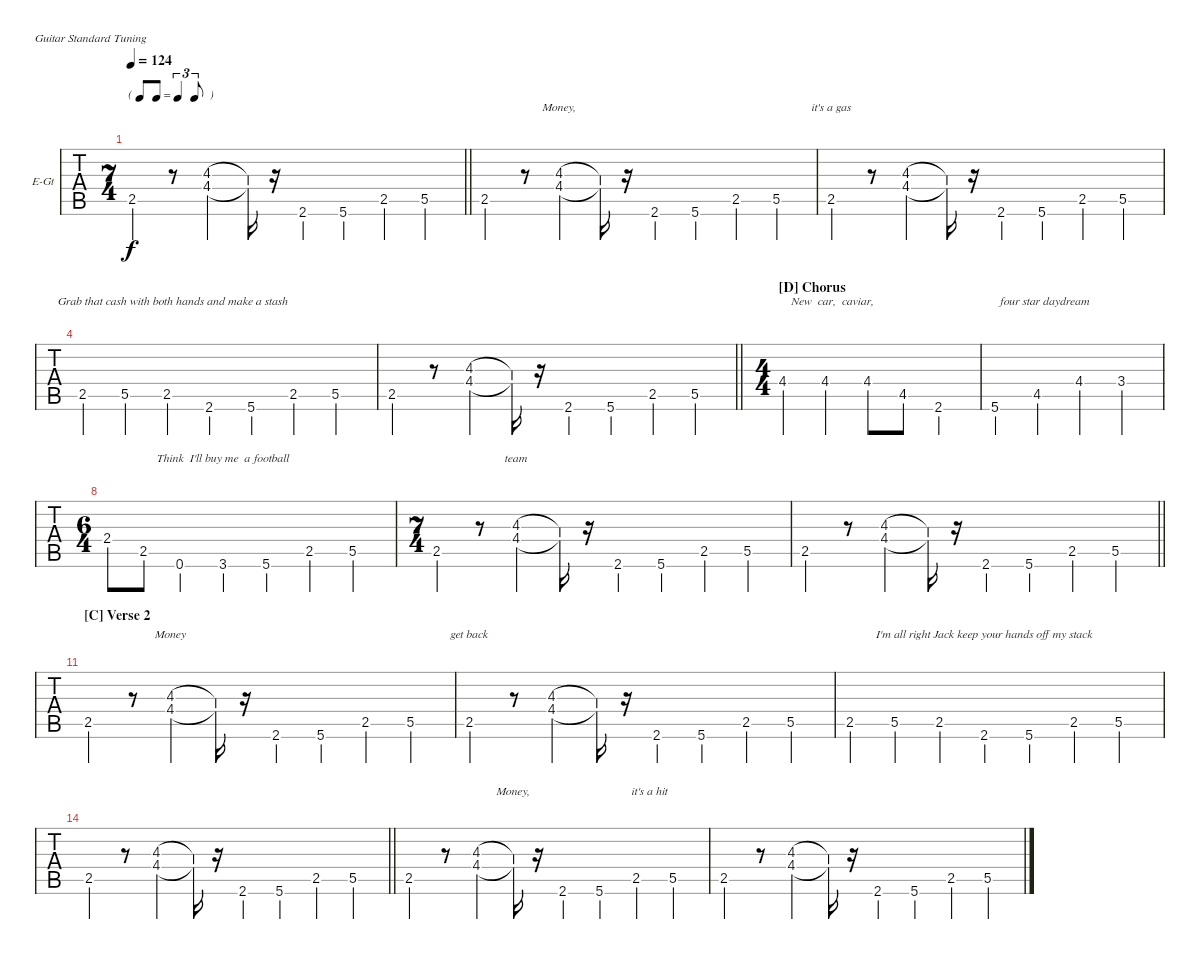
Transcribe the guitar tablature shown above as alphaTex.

\bracketExtendMode nobrackets
\firstSystemTrackNameOrientation horizontal
\otherSystemsTrackNameOrientation horizontal
\defaultBarNumberDisplay FirstOfSystem
\track ("Live Version" "E-Gt") {instrument electricguitarclean}
\staff {tabs}
\tuning (E4 B3 G3 D3 A2 E2)
\ts (7 4)
\tf triplet8th
\tempo 124
\clef g2
\barLineRight lightlight
\ks d
2.5.4{lyrics (0 "") lyrics (1 "") lyrics (2 "") lyrics (3 "") lyrics (4 "") dy f} r.8 (4.4 4.3).4{lyrics (0 "") lyrics (1 "") lyrics (2 "") lyrics (3 "") lyrics (4 "")} (4.4{t} 4.3{t}).16{lyrics (0 "") lyrics (1 "") lyrics (2 "") lyrics (3 "") lyrics (4 "")} r.16 2.6.4{lyrics (0 "") lyrics (1 "") lyrics (2 "") lyrics (3 "") lyrics (4 "")} 5.6.4{lyrics (0 "") lyrics (1 "") lyrics (2 "") lyrics (3 "") lyrics (4 "")} 2.5{st}.4{lyrics (0 "") lyrics (1 "") lyrics (2 "") lyrics (3 "") lyrics (4 "")} 5.5.4{lyrics (0 "") lyrics (1 "") lyrics (2 "") lyrics (3 "") lyrics (4 "")} |
2.5.4{lyrics (0 "") lyrics (1 "") lyrics (2 "") lyrics (3 "") lyrics (4 "")} r.8 (4.4 4.3).4{lyrics (0 "Money, ") lyrics (1 "") lyrics (2 "") lyrics (3 "") lyrics (4 "")} (4.4{t} 4.3{t}).16{lyrics (0 "") lyrics (1 "") lyrics (2 "") lyrics (3 "") lyrics (4 "")} r.16 2.6.4{lyrics (0 "") lyrics (1 "") lyrics (2 "") lyrics (3 "") lyrics (4 "")} 5.6.4{lyrics (0 "") lyrics (1 "") lyrics (2 "") lyrics (3 "") lyrics (4 "")} 2.5{st}.4{lyrics (0 "") lyrics (1 "") lyrics (2 "") lyrics (3 "") lyrics (4 "")} 5.5.4{lyrics (0 "") lyrics (1 "") lyrics (2 "") lyrics (3 "") lyrics (4 "")} |
2.5.4{lyrics (0 "it's a gas  ") lyrics (1 "") lyrics (2 "") lyrics (3 "") lyrics (4 "")} r.8 (4.4 4.3).4{lyrics (0 "") lyrics (1 "") lyrics (2 "") lyrics (3 "") lyrics (4 "")} (4.4{t} 4.3{t}).16{lyrics (0 "") lyrics (1 "") lyrics (2 "") lyrics (3 "") lyrics (4 "")} r.16 2.6.4{lyrics (0 "") lyrics (1 "") lyrics (2 "") lyrics (3 "") lyrics (4 "")} 5.6.4{lyrics (0 "") lyrics (1 "") lyrics (2 "") lyrics (3 "") lyrics (4 "")} 2.5{st}.4{lyrics (0 "") lyrics (1 "") lyrics (2 "") lyrics (3 "") lyrics (4 "")} 5.5.4{lyrics (0 "") lyrics (1 "") lyrics (2 "") lyrics (3 "") lyrics (4 "")} |
2.5{st}.4{lyrics (0 "") lyrics (1 "") lyrics (2 "") lyrics (3 "") lyrics (4 "")} 5.5.4{lyrics (0 "") lyrics (1 "") lyrics (2 "") lyrics (3 "") lyrics (4 "")} 2.5{st}.4{lyrics (0 "    Grab that cash with both hands and make a stash ") lyrics (1 "") lyrics (2 "") lyrics (3 "") lyrics (4 "")} 2.6.4{lyrics (0 "") lyrics (1 "") lyrics (2 "") lyrics (3 "") lyrics (4 "")} 5.6.4{lyrics (0 "") lyrics (1 "") lyrics (2 "") lyrics (3 "") lyrics (4 "")} 2.5{st}.4{lyrics (0 "") lyrics (1 "") lyrics (2 "") lyrics (3 "") lyrics (4 "")} 5.5.4{lyrics (0 "") lyrics (1 "") lyrics (2 "") lyrics (3 "") lyrics (4 "")} |
\barLineRight lightlight
2.5.4{lyrics (0 "") lyrics (1 "") lyrics (2 "") lyrics (3 "") lyrics (4 "")} r.8 (4.4 4.3).4{lyrics (0 "") lyrics (1 "") lyrics (2 "") lyrics (3 "") lyrics (4 "")} (4.4{t} 4.3{t}).16{lyrics (0 "") lyrics (1 "") lyrics (2 "") lyrics (3 "") lyrics (4 "")} r.16 2.6.4{lyrics (0 "") lyrics (1 "") lyrics (2 "") lyrics (3 "") lyrics (4 "")} 5.6.4{lyrics (0 "") lyrics (1 "") lyrics (2 "") lyrics (3 "") lyrics (4 "")} 2.5{st}.4{lyrics (0 "") lyrics (1 "") lyrics (2 "") lyrics (3 "") lyrics (4 "")} 5.5.4{lyrics (0 "") lyrics (1 "") lyrics (2 "") lyrics (3 "") lyrics (4 "")} |
\ts (4 4)
\beaming (8 2 2 2 2)
\section ("D" "Chorus")
\clef f4
4.4.4{lyrics (0 "") lyrics (1 "") lyrics (2 "") lyrics (3 "") lyrics (4 "")} 4.4.4{lyrics (0 "     New  car,  caviar, ") lyrics (1 "") lyrics (2 "") lyrics (3 "") lyrics (4 "")} 4.4{st}.8{lyrics (0 "") lyrics (1 "") lyrics (2 "") lyrics (3 "") lyrics (4 "")} 4.5.8{lyrics (0 "") lyrics (1 "") lyrics (2 "") lyrics (3 "") lyrics (4 "")} 2.6.4{lyrics (0 "") lyrics (1 "") lyrics (2 "") lyrics (3 "") lyrics (4 "")} |
5.6.4{lyrics (0 "") lyrics (1 "") lyrics (2 "") lyrics (3 "") lyrics (4 "")} 4.5.4{lyrics (0 "     four star daydream") lyrics (1 "") lyrics (2 "") lyrics (3 "") lyrics (4 "")} 4.4{st}.4{lyrics (0 "") lyrics (1 "") lyrics (2 "") lyrics (3 "") lyrics (4 "")} 3.4{st}.4{lyrics (0 "") lyrics (1 "") lyrics (2 "") lyrics (3 "") lyrics (4 "")} |
\ts (6 4)
\beaming (8 6 6)
2.4.8{lyrics (0 "") lyrics (1 "") lyrics (2 "") lyrics (3 "") lyrics (4 "")} 2.5.8{lyrics (0 "") lyrics (1 "") lyrics (2 "") lyrics (3 "") lyrics (4 "")} 0.6.4{lyrics (0 "") lyrics (1 "") lyrics (2 "") lyrics (3 "") lyrics (4 "")} 3.6.4{lyrics (0 "Think  I'll buy me  a football") lyrics (1 "") lyrics (2 "") lyrics (3 "") lyrics (4 "")} 5.6.4{lyrics (0 "") lyrics (1 "") lyrics (2 "") lyrics (3 "") lyrics (4 "")} 2.5.4{lyrics (0 "") lyrics (1 "") lyrics (2 "") lyrics (3 "") lyrics (4 "")} 5.5.4{lyrics (0 "") lyrics (1 "") lyrics (2 "") lyrics (3 "") lyrics (4 "")} |
\ts (7 4)
\beaming (8 6 4 4)
\clef g2
2.5.4{lyrics (0 "") lyrics (1 "") lyrics (2 "") lyrics (3 "") lyrics (4 "")} r.8 (4.4 4.3).4{lyrics (0 "team    ") lyrics (1 "") lyrics (2 "") lyrics (3 "") lyrics (4 "")} (4.4{t} 4.3{t}).16{lyrics (0 "") lyrics (1 "") lyrics (2 "") lyrics (3 "") lyrics (4 "")} r.16 2.6.4{lyrics (0 "") lyrics (1 "") lyrics (2 "") lyrics (3 "") lyrics (4 "")} 5.6.4{lyrics (0 "") lyrics (1 "") lyrics (2 "") lyrics (3 "") lyrics (4 "")} 2.5{st}.4{lyrics (0 "") lyrics (1 "") lyrics (2 "") lyrics (3 "") lyrics (4 "")} 5.5.4{lyrics (0 "") lyrics (1 "") lyrics (2 "") lyrics (3 "") lyrics (4 "")} |
\barLineRight lightlight
2.5.4{lyrics (0 "") lyrics (1 "") lyrics (2 "") lyrics (3 "") lyrics (4 "")} r.8 (4.4 4.3).4{lyrics (0 "") lyrics (1 "") lyrics (2 "") lyrics (3 "") lyrics (4 "")} (4.4{t} 4.3{t}).16{lyrics (0 "") lyrics (1 "") lyrics (2 "") lyrics (3 "") lyrics (4 "")} r.16 2.6.4{lyrics (0 "") lyrics (1 "") lyrics (2 "") lyrics (3 "") lyrics (4 "")} 5.6.4{lyrics (0 "") lyrics (1 "") lyrics (2 "") lyrics (3 "") lyrics (4 "")} 2.5{st}.4{lyrics (0 "") lyrics (1 "") lyrics (2 "") lyrics (3 "") lyrics (4 "")} 5.5.4{lyrics (0 "") lyrics (1 "") lyrics (2 "") lyrics (3 "") lyrics (4 "")} |
\section ("C" "Verse 2")
2.5.4{lyrics (0 "") lyrics (1 "") lyrics (2 "") lyrics (3 "") lyrics (4 "")} r.8 (4.4 4.3).4{lyrics (0 "") lyrics (1 "Money ") lyrics (2 "") lyrics (3 "") lyrics (4 "")} (4.4{t} 4.3{t}).16{lyrics (0 "") lyrics (1 "") lyrics (2 "") lyrics (3 "") lyrics (4 "")} r.16 2.6.4{lyrics (0 "") lyrics (1 "") lyrics (2 "") lyrics (3 "") lyrics (4 "")} 5.6.4{lyrics (0 "") lyrics (1 "") lyrics (2 "") lyrics (3 "") lyrics (4 "")} 2.5{st}.4{lyrics (0 "") lyrics (1 "") lyrics (2 "") lyrics (3 "") lyrics (4 "")} 5.5.4{lyrics (0 "") lyrics (1 "") lyrics (2 "") lyrics (3 "") lyrics (4 "")} |
2.5.4{lyrics (0 "") lyrics (1 "get back    ") lyrics (2 "") lyrics (3 "") lyrics (4 "")} r.8 (4.4 4.3).4{lyrics (0 "") lyrics (1 "") lyrics (2 "") lyrics (3 "") lyrics (4 "")} (4.4{t} 4.3{t}).16{lyrics (0 "") lyrics (1 "") lyrics (2 "") lyrics (3 "") lyrics (4 "")} r.16 2.6.4{lyrics (0 "") lyrics (1 "") lyrics (2 "") lyrics (3 "") lyrics (4 "")} 5.6.4{lyrics (0 "") lyrics (1 "") lyrics (2 "") lyrics (3 "") lyrics (4 "")} 2.5{st}.4{lyrics (0 "") lyrics (1 "") lyrics (2 "") lyrics (3 "") lyrics (4 "")} 5.5.4{lyrics (0 "") lyrics (1 "") lyrics (2 "") lyrics (3 "") lyrics (4 "")} |
2.5{st}.4{lyrics (0 "") lyrics (1 "") lyrics (2 "") lyrics (3 "") lyrics (4 "")} 5.5.4{lyrics (0 "") lyrics (1 "") lyrics (2 "") lyrics (3 "") lyrics (4 "")} 2.5{st}.4{lyrics (0 "") lyrics (1 "") lyrics (2 "") lyrics (3 "") lyrics (4 "")} 2.6.4{lyrics (0 "") lyrics (1 "I'm all right Jack keep your hands off my stack") lyrics (2 "") lyrics (3 "") lyrics (4 "")} 5.6.4{lyrics (0 "") lyrics (1 "") lyrics (2 "") lyrics (3 "") lyrics (4 "")} 2.5{st}.4{lyrics (0 "") lyrics (1 "") lyrics (2 "") lyrics (3 "") lyrics (4 "")} 5.5.4{lyrics (0 "") lyrics (1 "") lyrics (2 "") lyrics (3 "") lyrics (4 "")} |
\barLineRight lightlight
2.5.4{lyrics (0 "") lyrics (1 "") lyrics (2 "") lyrics (3 "") lyrics (4 "")} r.8 (4.4 4.3).4{lyrics (0 "") lyrics (1 "") lyrics (2 "") lyrics (3 "") lyrics (4 "")} (4.4{t} 4.3{t}).16{lyrics (0 "") lyrics (1 "") lyrics (2 "") lyrics (3 "") lyrics (4 "")} r.16 2.6.4{lyrics (0 "") lyrics (1 "") lyrics (2 "") lyrics (3 "") lyrics (4 "")} 5.6.4{lyrics (0 "") lyrics (1 "") lyrics (2 "") lyrics (3 "") lyrics (4 "")} 2.5{st}.4{lyrics (0 "") lyrics (1 "") lyrics (2 "") lyrics (3 "") lyrics (4 "")} 5.5.4{lyrics (0 "") lyrics (1 "") lyrics (2 "") lyrics (3 "") lyrics (4 "")} |
2.5.4{lyrics (0 "") lyrics (1 "") lyrics (2 "") lyrics (3 "") lyrics (4 "")} r.8 (4.4 4.3).4{lyrics (0 "") lyrics (1 "") lyrics (2 "") lyrics (3 "") lyrics (4 "")} (4.4{t} 4.3{t}).16{lyrics (0 "") lyrics (1 "Money,      ") lyrics (2 "") lyrics (3 "") lyrics (4 "")} r.16 2.6.4{lyrics (0 "") lyrics (1 "") lyrics (2 "") lyrics (3 "") lyrics (4 "")} 5.6.4{lyrics (0 "") lyrics (1 "") lyrics (2 "") lyrics (3 "") lyrics (4 "")} 2.5{st}.4{lyrics (0 "") lyrics (1 "         it's a hit") lyrics (2 "") lyrics (3 "") lyrics (4 "")} 5.5.4{lyrics (0 "") lyrics (1 "") lyrics (2 "") lyrics (3 "") lyrics (4 "")} |
2.5.4{lyrics (0 "") lyrics (1 "") lyrics (2 "") lyrics (3 "") lyrics (4 "")} r.8 (4.4 4.3).4{lyrics (0 "") lyrics (1 "") lyrics (2 "") lyrics (3 "") lyrics (4 "")} (4.4{t} 4.3{t}).16{lyrics (0 "") lyrics (1 "") lyrics (2 "") lyrics (3 "") lyrics (4 "")} r.16 2.6.4{lyrics (0 "") lyrics (1 "") lyrics (2 "") lyrics (3 "") lyrics (4 "")} 5.6.4{lyrics (0 "") lyrics (1 "") lyrics (2 "") lyrics (3 "") lyrics (4 "")} 2.5{st}.4{lyrics (0 "") lyrics (1 "") lyrics (2 "") lyrics (3 "") lyrics (4 "")} 5.5.4{lyrics (0 "") lyrics (1 "") lyrics (2 "") lyrics (3 "") lyrics (4 "")}
